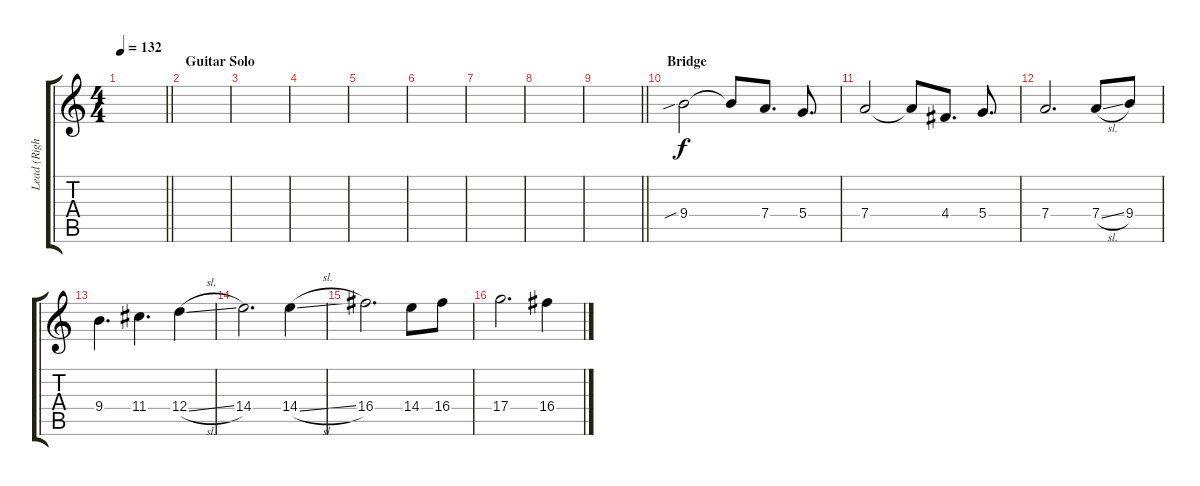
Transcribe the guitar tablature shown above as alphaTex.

\track ("Lead (Right)" "Lead (Righ") {instrument overdrivenguitar}
\staff {score tabs}
\tuning (E4 B3 G3 D3 A2 E2) {hide}
\ts (4 4)
\tempo 132
\clef g2
\barLineRight lightlight
\ks c
|
\section ("" "Guitar Solo")
|
|
|
|
|
|
|
\barLineRight lightlight
|
\section ("" "Bridge")
9.4{sib}.2 9.4{t}.8 7.4.8{d} 5.4.8{d} |
7.4.2 7.4{t}.8 4.4.8{d} 5.4.8{d} |
7.4.2{d} 7.4{sl}.8 9.4.8 |
9.4.4{d} 11.4.4{d} 12.4{sl}.4 |
14.4.2{d} 14.4{sl}.4 |
16.4.2{d} 14.4.8 16.4.8 |
17.4.2{d} 16.4{sl}.4
